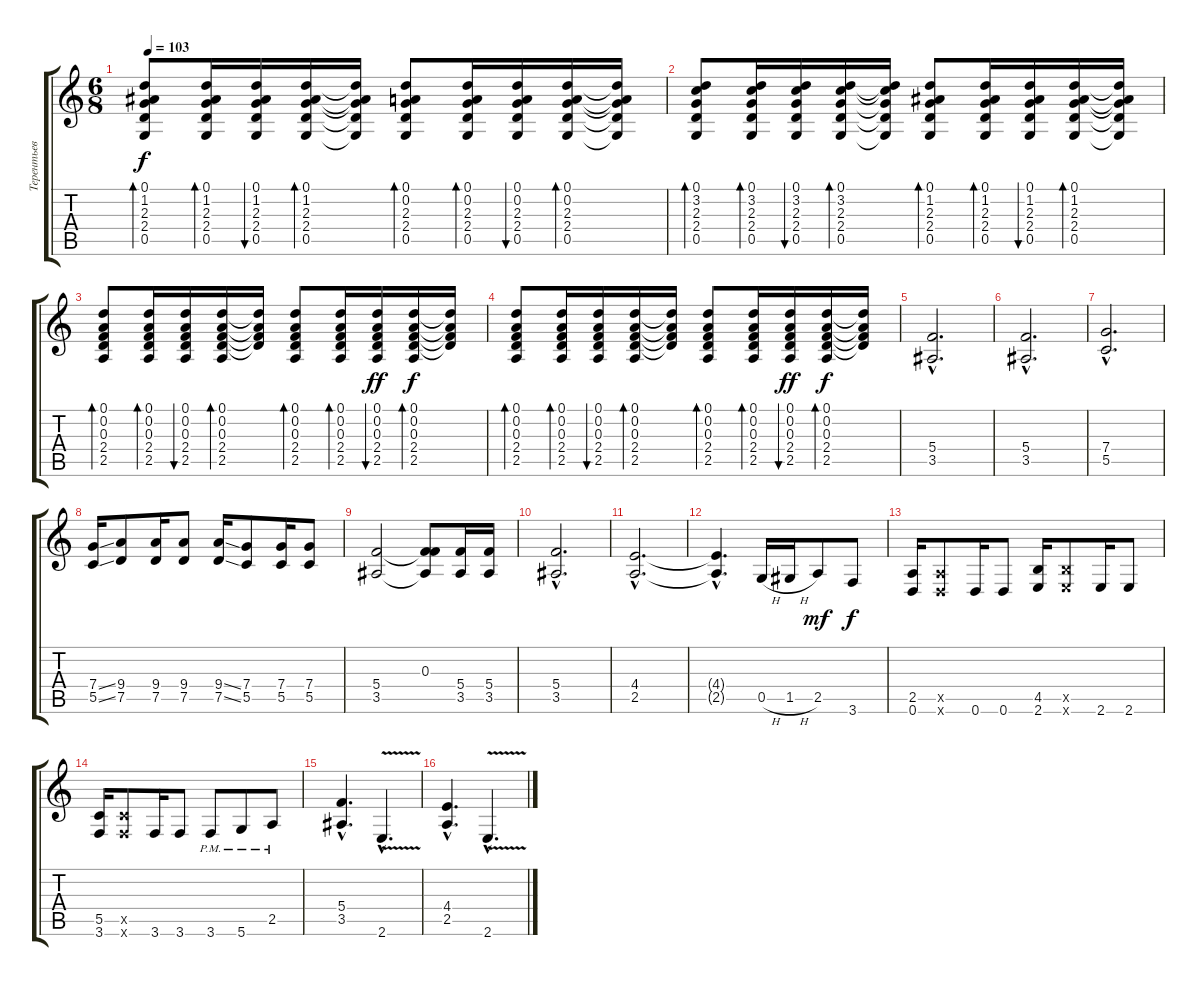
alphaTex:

\track ("Терентьев" "Терентьев") {instrument overdrivenguitar}
\staff {score tabs}
\tuning (D4 A3 F3 C3 G2 D2) {hide}
\ts (6 8)
\tempo 103
\clef g2
\ks c
(0.1 1.2 2.3 2.4 0.5).8{bd 60 dy f} (0.1 1.2 2.3 2.4 0.5).16{bd 60} (0.1 1.2 2.3 2.4 0.5).16{bu 60} (0.1 1.2 2.3 2.4 0.5).16{bd 60} (0.1{t} 1.2{t} 2.3{t} 2.4{t} 0.5{t}).16 (0.1 0.2 2.3 2.4 0.5).8{bd 60} (0.1 0.2 2.3 2.4 0.5).16{bd 60} (0.1 0.2 2.3 2.4 0.5).16{bu 60} (0.1 0.2 2.3 2.4 0.5).16{bd 60} (0.1{t} 0.2{t} 2.3{t} 2.4{t} 0.5{t}).16 |
(0.1 3.2 2.3 2.4 0.5).8{bd 60} (0.1 3.2 2.3 2.4 0.5).16{bd 60} (0.1 3.2 2.3 2.4 0.5).16{bu 60} (0.1 3.2 2.3 2.4 0.5).16{bd 60} (0.1{t} 3.2{t} 2.3{t} 2.4{t} 0.5{t}).16 (0.1 1.2 2.3 2.4 0.5).8{bd 60} (0.1 1.2 2.3 2.4 0.5).16{bd 60} (0.1 1.2 2.3 2.4 0.5).16{bu 60} (0.1 1.2 2.3 2.4 0.5).16{bd 60} (0.1{t} 1.2{t} 2.3{t} 2.4{t} 0.5{t}).16 |
(0.1 0.2 0.3 2.4 2.5).8{bd 60} (0.1 0.2 0.3 2.4 2.5).16{bd 60} (0.1 0.2 0.3 2.4 2.5).16{bu 60} (0.1 0.2 0.3 2.4 2.5).16{bd 60} (0.1{t} 0.2{t} 0.3{t} 2.4{t}).16 (0.1 0.2 0.3 2.4 2.5).8{bd 60} (0.1 0.2 0.3 2.4 2.5).16{bd 60} (0.1 0.2 0.3 2.4 2.5).16{bu 60 dy ff} (0.1 0.2 0.3 2.4 2.5).16{bd 60 dy f} (0.1{t} 0.2{t} 0.3{t} 2.4{t}).16 |
(0.1 0.2 0.3 2.4 2.5).8{bd 60} (0.1 0.2 0.3 2.4 2.5).16{bd 60} (0.1 0.2 0.3 2.4 2.5).16{bu 60} (0.1 0.2 0.3 2.4 2.5).16{bd 60} (0.1{t} 0.2{t} 0.3{t} 2.4{t}).16 (0.1 0.2 0.3 2.4 2.5).8{bd 60} (0.1 0.2 0.3 2.4 2.5).16{bd 60} (0.1 0.2 0.3 2.4 2.5).16{bu 60 dy ff} (0.1 0.2 0.3 2.4 2.5).16{bd 60 dy f} (0.1{t} 0.2{t} 0.3{t} 2.4{t}).16 |
(5.4{hac} 3.5{hac}).2{d volume 13 instrument overdrivenguitar} |
(5.4{hac} 3.5{hac}).2{d} |
(7.4{hac} 5.5{hac}).2{d} |
(7.4{ss} 5.5{ss}).16 (9.4 7.5).8 (9.4 7.5).16 (9.4 7.5).8 (9.4{ss} 7.5{ss}).16 (7.4 5.5).8 (7.4 5.5).16 (7.4 5.5).8 |
(5.4 3.5).2 (0.3 5.4{t} 3.5{t}).8 (5.4 3.5).16 (5.4 3.5).16 |
(5.4{hac} 3.5{hac}).2{d} |
(4.4{hac} 2.5{hac}).2{d} |
(4.4{hac t} 2.5{hac t}).4{d} 0.5{h}.16 1.5{h}.16 2.5.8{dy mf} 3.6.8{dy f} |
(2.5 0.6).16 (2.5{x} 0.6{x}).8 0.6.16 0.6.8 (4.5 2.6).16 (4.5{x} 2.6{x}).8 2.6.16 2.6.8 |
(5.5 3.6).16 (5.5{x} 3.6{x}).8 3.6.16 3.6.8 3.6{pm}.8 5.6{pm}.8 2.5{pm}.8 |
(5.4{hac} 3.5{hac}).4{d} 2.6{v hac}.4{d} |
(4.4{hac} 2.5{hac}).4{d} 2.6{v hac}.4{d}
